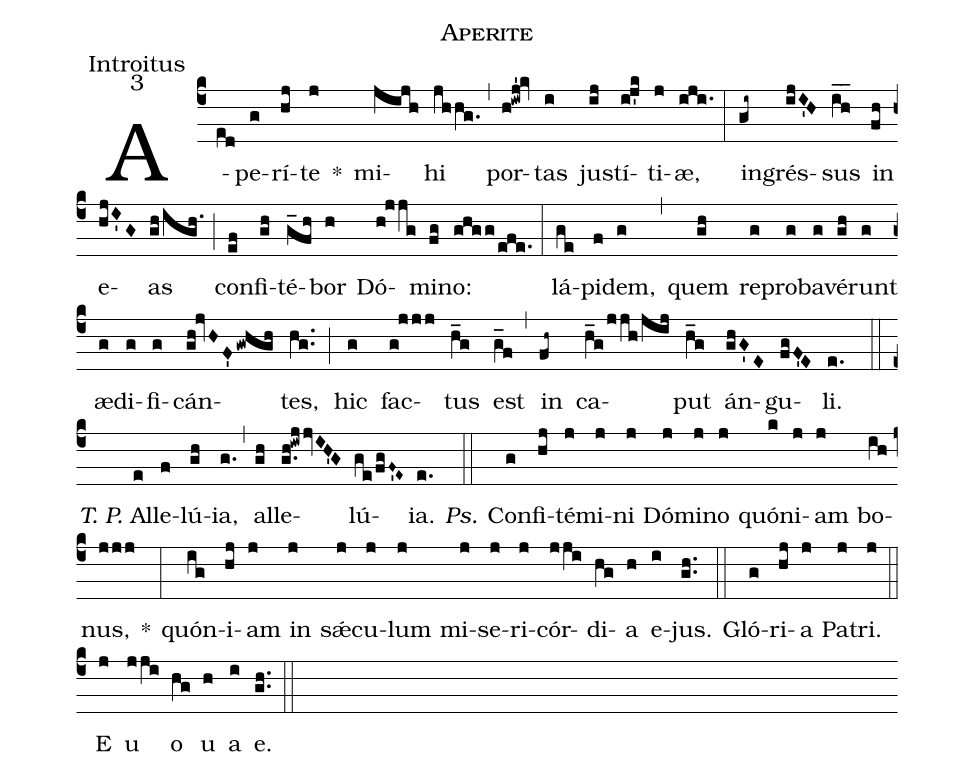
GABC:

name: Aperite;
office-part: Introitus;
mode: 3;
%%
(c4) A(ed)pe(g)rí(hj)te(j) *() mi(jijh)hi(jhhg.) (,) por(h!iwj'!kv)tas(i) jus(ij)tí(ij'k)ti(j)æ,(iji.) (:)
in(gi~)grés(ijI'H)sus(i_h_) in(fh) e(hjI'G)as(gh/igh.) (;) con(ef)fi(gh)té(g_fh)bor(h) Dó(h!jjg)mi(fg)no:(ghgg/efe.) (:)
lá(ge)pi(f)dem,(g) (,) quem(gh) re(g)pro(g)ba(g)vé(gh)runt(g) æ(g)di(g)fi(g)cán(gh!jvHF'gwhgh)tes,(hg..) (;) hic(g) fac(g!jjj)tus(h_g) est(g_f) (,) in(fh~) ca(h_g/jjh/jij)put(h_g) án(ghG'E)gu(fgF'E)li.(e.) (::)
<i>T. P.</i> Al(e)le(f)lú(gh)ia,(g.) (,) al(gh)le(g.h!iwjjvIH'G)lú(ge/fgF~'E~)ia.(e.) (::)
<i>Ps.</i> Con(g)fi(hj)té(j)mi(j)ni(j) Dó(j)mi(j)no(j) quón(k)i(j)am(j) bo(ih)nus,(jjj) *(:)
quón(ig)i(hj)am(j) in(j) sǽ(j)cu(j)lum(j) mi(j)se(j)ri(j)cór(jji)di(hg)a(h) e(i)jus.(gh..) (::)
Gló(g)ri(hj)a(j) Pa(j)tri.(j) (::)
<eu>E(j) u(jji) o(hg) u(h) a(i) e.</eu>(gh..) (::)
